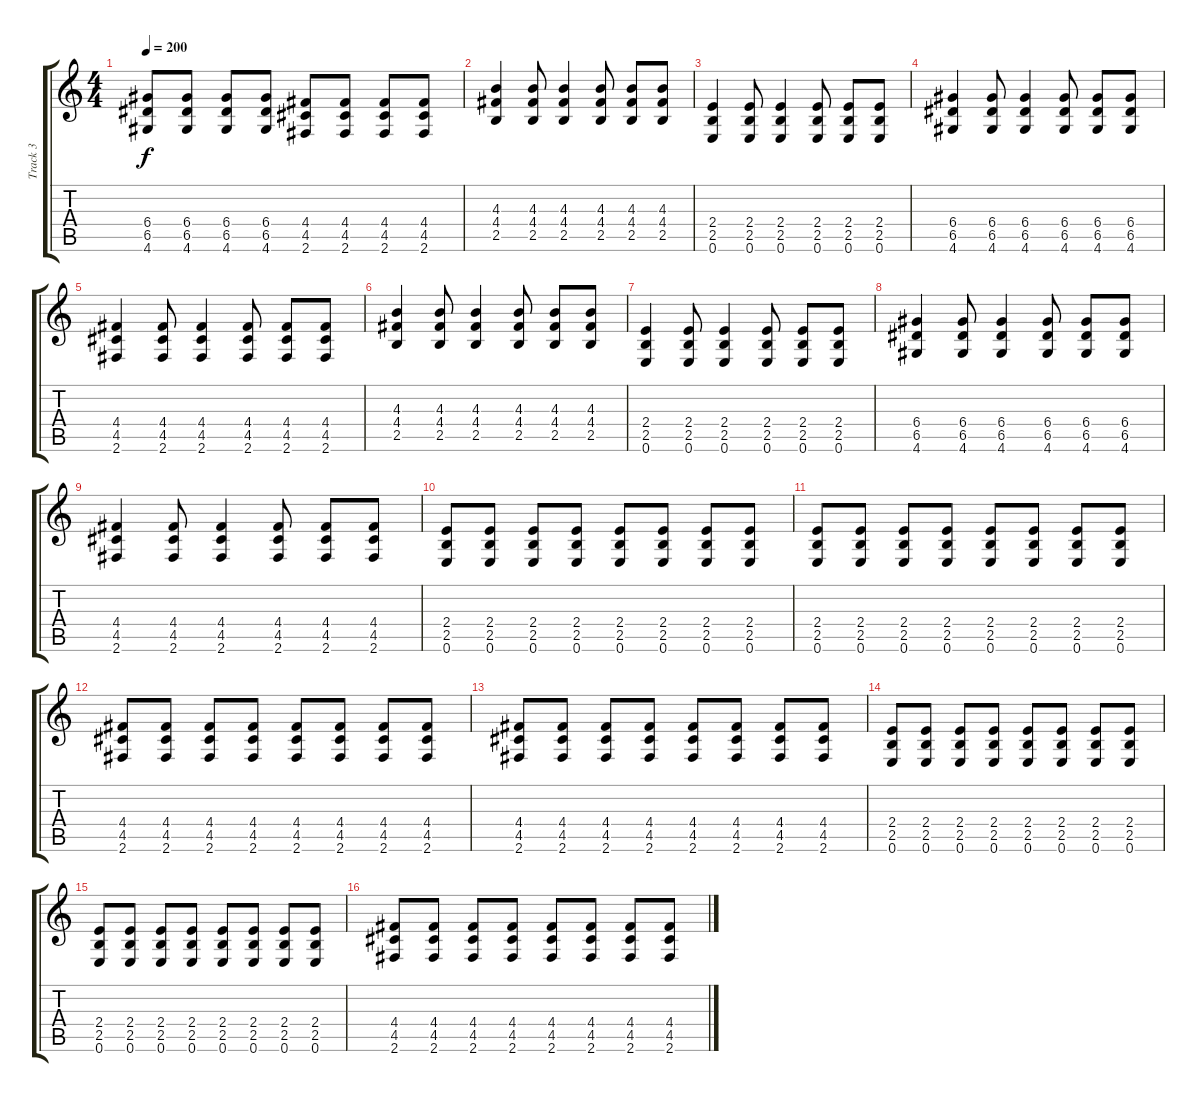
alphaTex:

\track ("Track 3" "Track 3") {instrument distortionguitar}
\staff {score tabs}
\tuning (E4 B3 G3 D3 A2 E2) {hide}
\ts (4 4)
\tempo 200
\clef g2
\ks c
(6.4 6.5 4.6).8{dy f} (6.4 6.5 4.6).8 (6.4 6.5 4.6).8 (6.4 6.5 4.6).8 (4.4 4.5 2.6).8 (4.4 4.5 2.6).8 (4.4 4.5 2.6).8 (4.4 4.5 2.6).8 |
(4.3 4.4 2.5).4 (4.3 4.4 2.5).8 (4.3 4.4 2.5).4 (4.3 4.4 2.5).8 (4.3 4.4 2.5).8 (4.3 4.4 2.5).8 |
(2.4 2.5 0.6).4 (2.4 2.5 0.6).8 (2.4 2.5 0.6).4 (2.4 2.5 0.6).8 (2.4 2.5 0.6).8 (2.4 2.5 0.6).8 |
(6.4 6.5 4.6).4 (6.4 6.5 4.6).8 (6.4 6.5 4.6).4 (6.4 6.5 4.6).8 (6.4 6.5 4.6).8 (6.4 6.5 4.6).8 |
(4.4 4.5 2.6).4 (4.4 4.5 2.6).8 (4.4 4.5 2.6).4 (4.4 4.5 2.6).8 (4.4 4.5 2.6).8 (4.4 4.5 2.6).8 |
(4.3 4.4 2.5).4 (4.3 4.4 2.5).8 (4.3 4.4 2.5).4 (4.3 4.4 2.5).8 (4.3 4.4 2.5).8 (4.3 4.4 2.5).8 |
(2.4 2.5 0.6).4 (2.4 2.5 0.6).8 (2.4 2.5 0.6).4 (2.4 2.5 0.6).8 (2.4 2.5 0.6).8 (2.4 2.5 0.6).8 |
(6.4 6.5 4.6).4 (6.4 6.5 4.6).8 (6.4 6.5 4.6).4 (6.4 6.5 4.6).8 (6.4 6.5 4.6).8 (6.4 6.5 4.6).8 |
(4.4 4.5 2.6).4 (4.4 4.5 2.6).8 (4.4 4.5 2.6).4 (4.4 4.5 2.6).8 (4.4 4.5 2.6).8 (4.4 4.5 2.6).8 |
(2.4 2.5 0.6).8 (2.4 2.5 0.6).8 (2.4 2.5 0.6).8 (2.4 2.5 0.6).8 (2.4 2.5 0.6).8 (2.4 2.5 0.6).8 (2.4 2.5 0.6).8 (2.4 2.5 0.6).8 |
(2.4 2.5 0.6).8 (2.4 2.5 0.6).8 (2.4 2.5 0.6).8 (2.4 2.5 0.6).8 (2.4 2.5 0.6).8 (2.4 2.5 0.6).8 (2.4 2.5 0.6).8 (2.4 2.5 0.6).8 |
(4.4 4.5 2.6).8 (4.4 4.5 2.6).8 (4.4 4.5 2.6).8 (4.4 4.5 2.6).8 (4.4 4.5 2.6).8 (4.4 4.5 2.6).8 (4.4 4.5 2.6).8 (4.4 4.5 2.6).8 |
(4.4 4.5 2.6).8 (4.4 4.5 2.6).8 (4.4 4.5 2.6).8 (4.4 4.5 2.6).8 (4.4 4.5 2.6).8 (4.4 4.5 2.6).8 (4.4 4.5 2.6).8 (4.4 4.5 2.6).8 |
(2.4 2.5 0.6).8 (2.4 2.5 0.6).8 (2.4 2.5 0.6).8 (2.4 2.5 0.6).8 (2.4 2.5 0.6).8 (2.4 2.5 0.6).8 (2.4 2.5 0.6).8 (2.4 2.5 0.6).8 |
(2.4 2.5 0.6).8 (2.4 2.5 0.6).8 (2.4 2.5 0.6).8 (2.4 2.5 0.6).8 (2.4 2.5 0.6).8 (2.4 2.5 0.6).8 (2.4 2.5 0.6).8 (2.4 2.5 0.6).8 |
(4.4 4.5 2.6).8 (4.4 4.5 2.6).8 (4.4 4.5 2.6).8 (4.4 4.5 2.6).8 (4.4 4.5 2.6).8 (4.4 4.5 2.6).8 (4.4 4.5 2.6).8 (4.4 4.5 2.6).8
